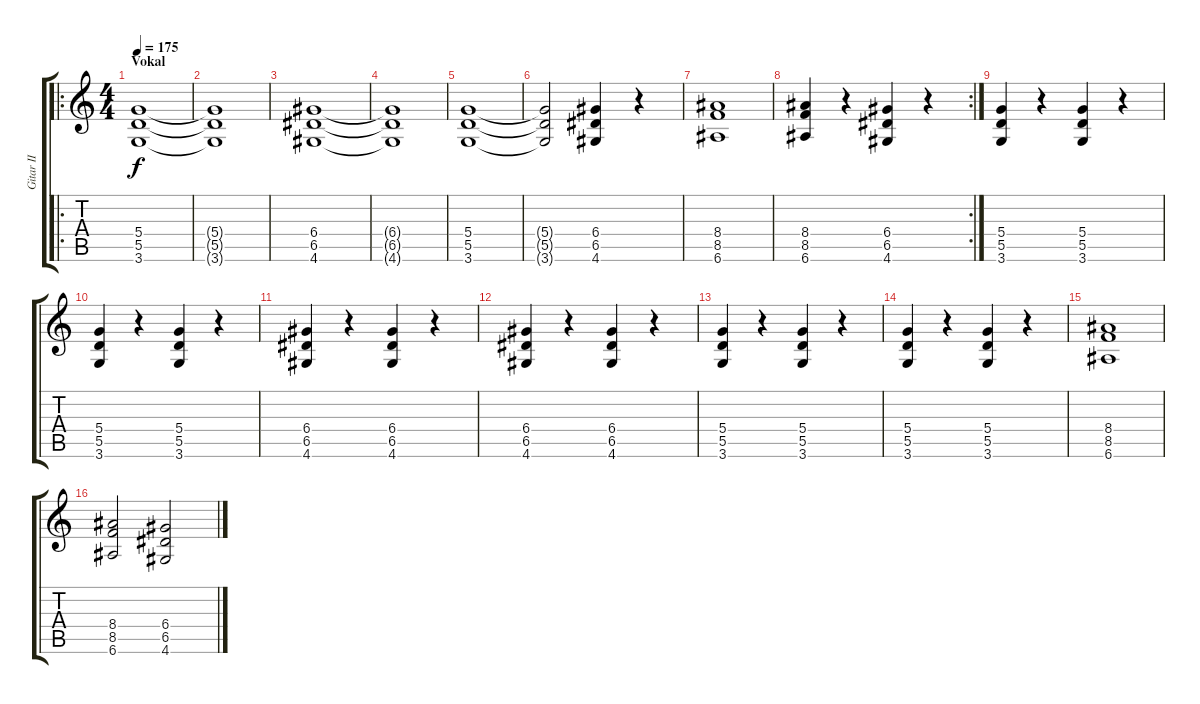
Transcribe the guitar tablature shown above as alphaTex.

\track ("Gitar II" "Gitar II") {instrument distortionguitar}
\staff {score tabs}
\tuning (E4 B3 G3 D3 A2 E2) {hide}
\ro
\ts (4 4)
\section ("" "Vokal")
\tempo 175
\clef g2
\ks c
(5.4 5.5 3.6).1{dy f volume 10} |
(5.4{t} 5.5{t} 3.6{t}).1 |
(6.4 6.5 4.6).1 |
(6.4{t} 6.5{t} 4.6{t}).1 |
(5.4 5.5 3.6).1 |
(5.4{t} 5.5{t} 3.6{t}).2 (6.4 6.5 4.6).4 r.4 |
(8.4 8.5 6.6).1 |
\rc 2
(8.4 8.5 6.6).4 r.4 (6.4 6.5 4.6).4 r.4 |
(5.4 5.5 3.6).4 r.4 (5.4 5.5 3.6).4 r.4 |
(5.4 5.5 3.6).4 r.4 (5.4 5.5 3.6).4 r.4 |
(6.4 6.5 4.6).4 r.4 (6.4 6.5 4.6).4 r.4 |
(6.4 6.5 4.6).4 r.4 (6.4 6.5 4.6).4 r.4 |
(5.4 5.5 3.6).4 r.4 (5.4 5.5 3.6).4 r.4 |
(5.4 5.5 3.6).4 r.4 (5.4 5.5 3.6).4 r.4 |
(8.4 8.5 6.6).1 |
(8.4 8.5 6.6).2 (6.4 6.5 4.6).2
